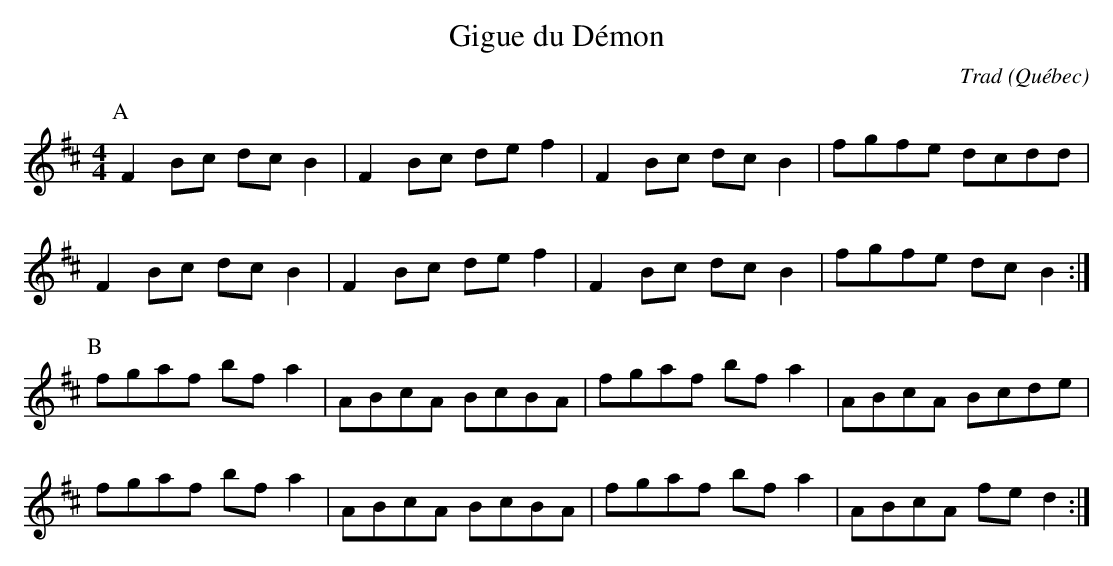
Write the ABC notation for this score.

X:1
T:Gigue du Démon
C:Trad
O:Québec
M:4/4
L:1/8
K:Dmaj
P:A
F2Bc dcB2 | F2Bc def2 | F2Bc dcB2 | fgfe dcdd |
F2Bc dcB2 | F2Bc def2 | F2Bc dcB2 | fgfe dcB2 :|
P:B
fgaf bfa2 | ABcA BcBA | fgaf bfa2 | ABcA Bcde |
fgaf bfa2 | ABcA BcBA | fgaf bfa2 | ABcA fed2 :|
